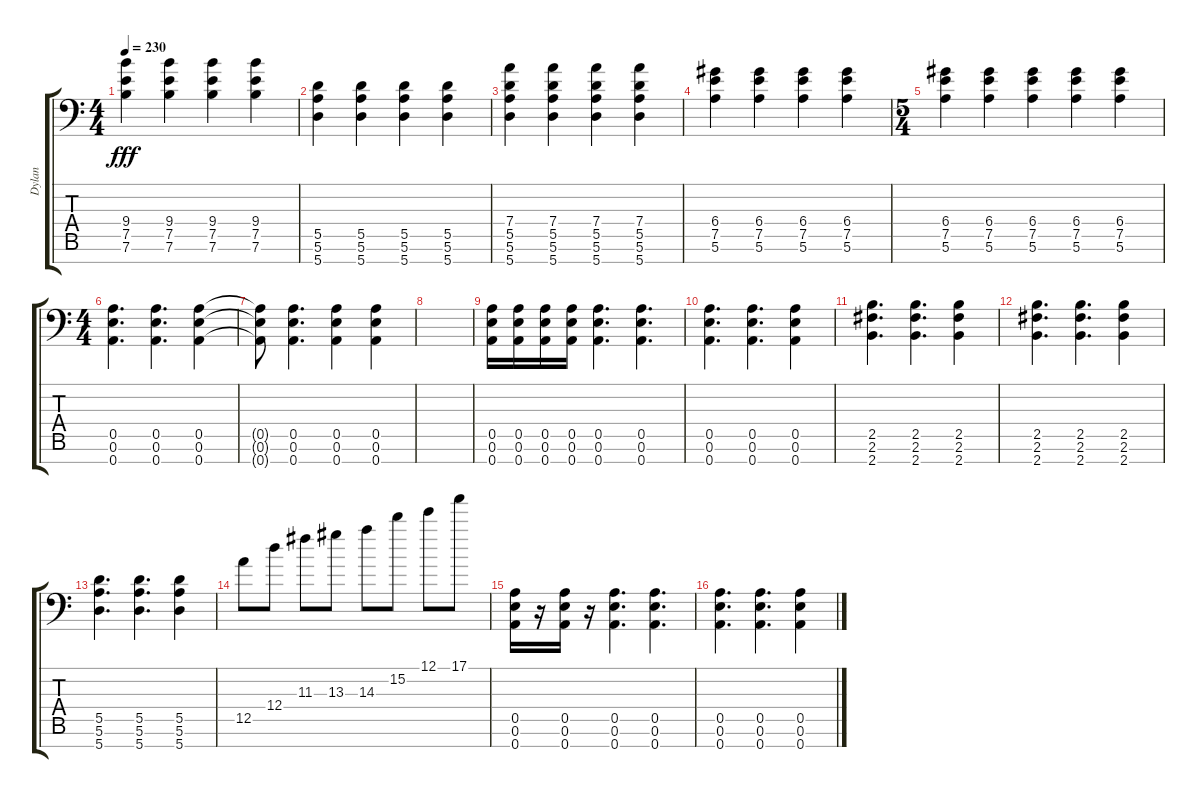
\track ("Dylan" "Dylan") {instrument distortionguitar}
\staff {score tabs}
\tuning (E4 B3 G3 D3 A2 E2 A1) {hide}
\ts (4 4)
\tempo 230
\clef f4
\ks c
(9.4 7.5 7.6).4{dy fff beam merge} (9.4 7.5 7.6).4{beam merge} (9.4 7.5 7.6).4{beam merge} (9.4 7.5 7.6).4 |
(5.5 5.6 5.7).4 (5.5 5.6 5.7).4 (5.5 5.6 5.7).4{beam merge} (5.5 5.6 5.7).4 |
(7.4 5.5 5.6 5.7).4 (7.4 5.5 5.6 5.7).4 (7.4 5.5 5.6 5.7).4{beam merge} (7.4 5.5 5.6 5.7).4 |
(6.4 7.5 5.6).4{beam merge} (6.4 7.5 5.6).4{beam merge} (6.4 7.5 5.6).4{beam merge} (6.4 7.5 5.6).4 |
\ts (5 4)
(6.4 7.5 5.6).4{beam merge} (6.4 7.5 5.6).4{beam merge} (6.4 7.5 5.6).4{beam merge} (6.4 7.5 5.6).4{beam merge} (6.4 7.5 5.6).4 |
\ts (4 4)
(0.5 0.6 0.7).4{d beam merge} (0.5 0.6 0.7).4{d} (0.5 0.6 0.7).4 |
(0.5{t} 0.6{t} 0.7{t}).8 (0.5 0.6 0.7).4{d} (0.5 0.6 0.7).4 (0.5 0.6 0.7).4 |
|
(0.5 0.6 0.7).16{beam merge} (0.5 0.6 0.7).16 (0.5 0.6 0.7).16 (0.5 0.6 0.7).16 (0.5 0.6 0.7).4{d} (0.5 0.6 0.7).4{d} |
(0.5 0.6 0.7).4{d} (0.5 0.6 0.7).4{d} (0.5 0.6 0.7).4 |
(2.5 2.6 2.7).4{d} (2.5 2.6 2.7).4{d} (2.5 2.6 2.7).4 |
(2.5 2.6 2.7).4{d} (2.5 2.6 2.7).4{d} (2.5 2.6 2.7).4 |
(5.5 5.6 5.7).4{d} (5.5 5.6 5.7).4{d} (5.5 5.6 5.7).4 |
12.5.8 12.4.8 11.3.8 13.3.8 14.3.8 15.2.8 12.1.8 17.1.8 |
(0.5 0.6 0.7).16{beam merge} r.16 (0.5 0.6 0.7).16 r.16 (0.5 0.6 0.7).4{d} (0.5 0.6 0.7).4{d} |
(0.5 0.6 0.7).4{d} (0.5 0.6 0.7).4{d} (0.5 0.6 0.7).4
